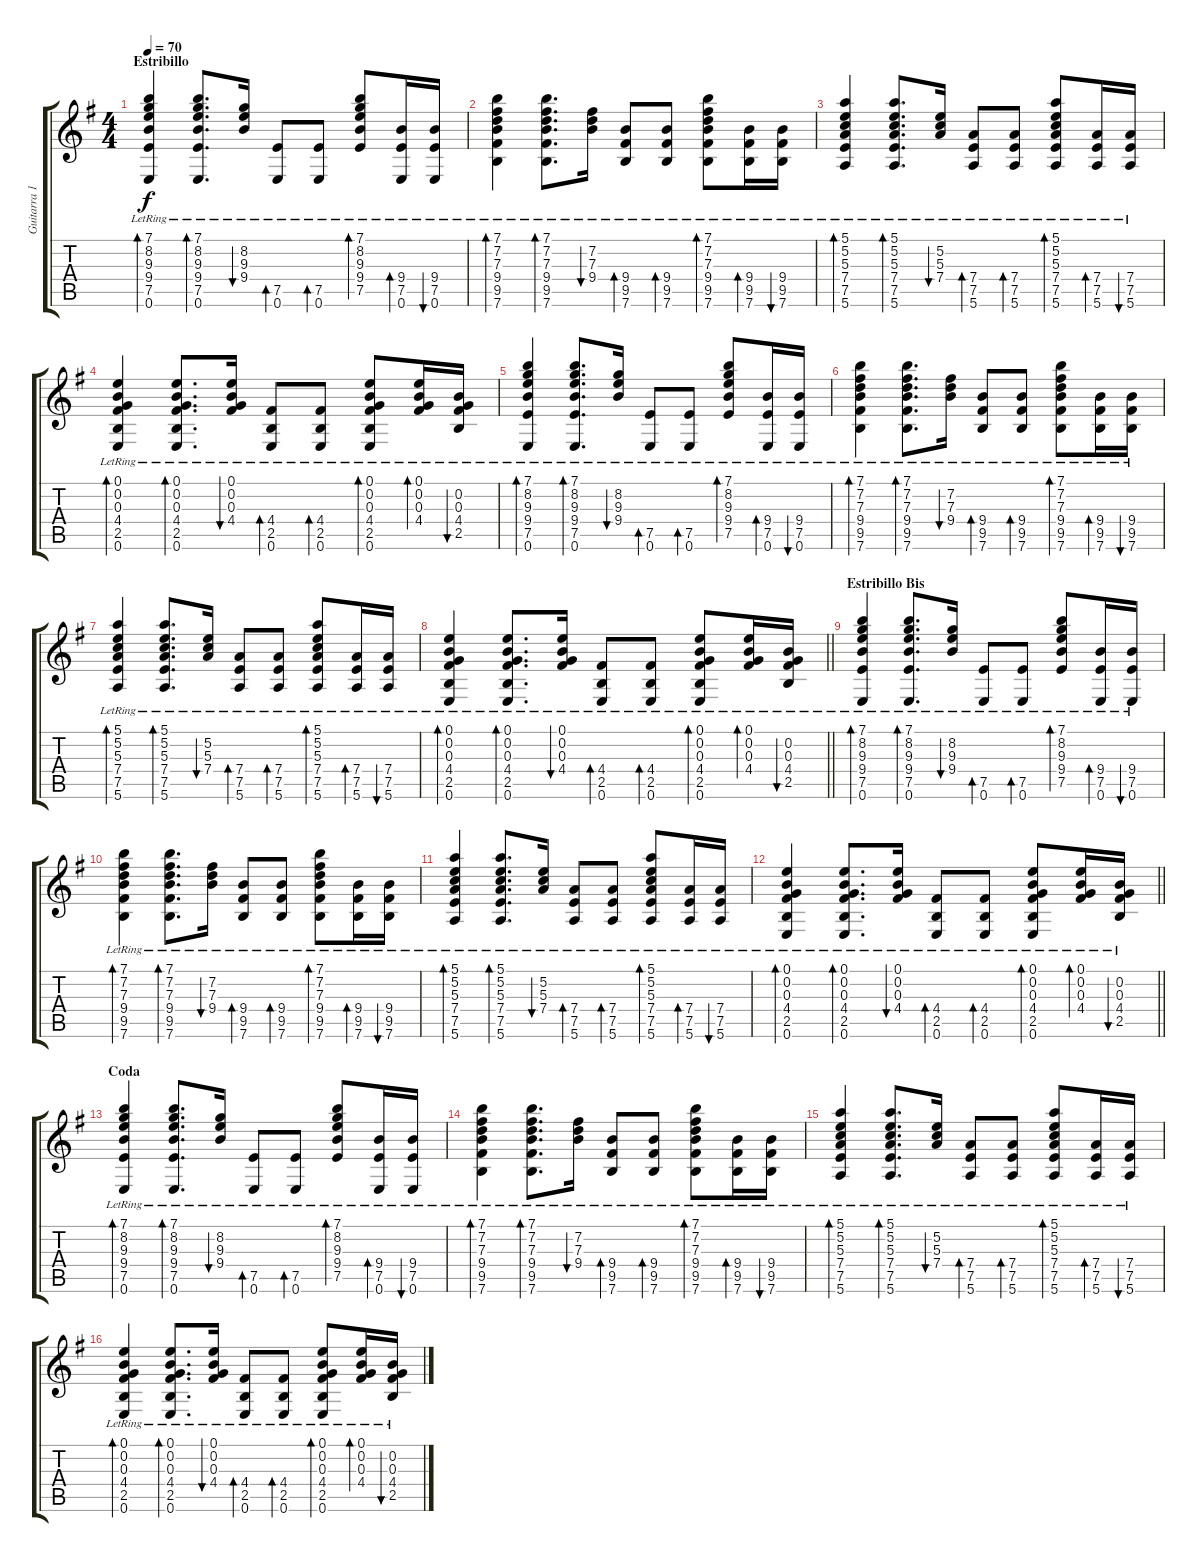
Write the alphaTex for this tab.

\track ("Guitarra 1" "Guitarra 1") {instrument electricguitarjazz}
\staff {score tabs}
\tuning (E4 B3 G3 D3 A2 E2) {hide}
\ts (4 4)
\section ("" "Estribillo")
\tempo 70
\clef g2
\ks g
(7.1{lr} 8.2{lr} 9.3{lr} 9.4{lr} 7.5{lr} 0.6{lr}).4{bd 30 dy f volume 10 instrument acousticguitarsteel} (7.1{lr} 8.2{lr} 9.3{lr} 9.4{lr} 7.5{lr} 0.6{lr}).8{d bd 30} (8.2{lr} 9.3{lr} 9.4{lr}).16{bu 30} (7.5{lr} 0.6{lr}).8{bd 30} (7.5{lr} 0.6{lr}).8{bd 30} (7.1{lr} 8.2{lr} 9.3{lr} 9.4{lr} 7.5{lr}).8{bd 30} (9.4{lr} 7.5{lr} 0.6{lr}).16{bd 30} (9.4{lr} 7.5{lr} 0.6{lr}).16{bu 30} |
(7.1{lr} 7.2{lr} 7.3{lr} 9.4{lr} 9.5{lr} 7.6{lr}).4{bd 30} (7.1{lr} 7.2{lr} 7.3{lr} 9.4{lr} 9.5{lr} 7.6{lr}).8{d bd 30} (7.2{lr} 7.3{lr} 9.4{lr}).16{bu 30} (9.4{lr} 9.5{lr} 7.6{lr}).8{bd 30} (9.4{lr} 9.5{lr} 7.6{lr}).8{bd 30} (7.1{lr} 7.2{lr} 7.3{lr} 9.4{lr} 9.5{lr} 7.6{lr}).8{bd 30} (9.4{lr} 9.5{lr} 7.6{lr}).16{bd 30} (9.4{lr} 9.5{lr} 7.6{lr}).16{bu 30} |
(5.1{lr} 5.2{lr} 5.3{lr} 7.4{lr} 7.5{lr} 5.6{lr}).4{bd 30} (5.1{lr} 5.2{lr} 5.3{lr} 7.4{lr} 7.5{lr} 5.6{lr}).8{d bd 30} (5.2{lr} 5.3{lr} 7.4{lr}).16{bu 30} (7.4{lr} 7.5{lr} 5.6{lr}).8{bd 30} (7.4{lr} 7.5{lr} 5.6{lr}).8{bd 30} (5.1{lr} 5.2{lr} 5.3{lr} 7.4{lr} 7.5{lr} 5.6{lr}).8{bd 30} (7.4{lr} 7.5{lr} 5.6{lr}).16{bd 30} (7.4{lr} 7.5{lr} 5.6{lr}).16{bu 30} |
(0.1{lr} 0.2{lr} 0.3{lr} 4.4{lr} 2.5{lr} 0.6{lr}).4{bd 30} (0.1{lr} 0.2{lr} 0.3{lr} 4.4{lr} 2.5{lr} 0.6{lr}).8{d bd 30} (0.1{lr} 0.2{lr} 0.3{lr} 4.4{lr}).16{bu 30} (4.4{lr} 2.5{lr} 0.6{lr}).8{bd 30} (4.4{lr} 2.5{lr} 0.6{lr}).8{bd 30} (0.1{lr} 0.2{lr} 0.3{lr} 4.4{lr} 2.5{lr} 0.6{lr}).8{bd 30} (0.1{lr} 0.2{lr} 0.3{lr} 4.4{lr}).16{bd 30} (0.2{lr} 0.3{lr} 4.4{lr} 2.5{lr}).16{bu 30} |
(7.1{lr} 8.2{lr} 9.3{lr} 9.4{lr} 7.5{lr} 0.6{lr}).4{bd 30} (7.1{lr} 8.2{lr} 9.3{lr} 9.4{lr} 7.5{lr} 0.6{lr}).8{d bd 30} (8.2{lr} 9.3{lr} 9.4{lr}).16{bu 30} (7.5{lr} 0.6{lr}).8{bd 30} (7.5{lr} 0.6{lr}).8{bd 30} (7.1{lr} 8.2{lr} 9.3{lr} 9.4{lr} 7.5{lr}).8{bd 30} (9.4{lr} 7.5{lr} 0.6{lr}).16{bd 30} (9.4{lr} 7.5{lr} 0.6{lr}).16{bu 30} |
(7.1{lr} 7.2{lr} 7.3{lr} 9.4{lr} 9.5{lr} 7.6{lr}).4{bd 30} (7.1{lr} 7.2{lr} 7.3{lr} 9.4{lr} 9.5{lr} 7.6{lr}).8{d bd 30} (7.2{lr} 7.3{lr} 9.4{lr}).16{bu 30} (9.4{lr} 9.5{lr} 7.6{lr}).8{bd 30} (9.4{lr} 9.5{lr} 7.6{lr}).8{bd 30} (7.1{lr} 7.2{lr} 7.3{lr} 9.4{lr} 9.5{lr} 7.6{lr}).8{bd 30} (9.4{lr} 9.5{lr} 7.6{lr}).16{bd 30} (9.4{lr} 9.5{lr} 7.6{lr}).16{bu 30} |
(5.1{lr} 5.2{lr} 5.3{lr} 7.4{lr} 7.5{lr} 5.6{lr}).4{bd 30} (5.1{lr} 5.2{lr} 5.3{lr} 7.4{lr} 7.5{lr} 5.6{lr}).8{d bd 30} (5.2{lr} 5.3{lr} 7.4{lr}).16{bu 30} (7.4{lr} 7.5{lr} 5.6{lr}).8{bd 30} (7.4{lr} 7.5{lr} 5.6{lr}).8{bd 30} (5.1{lr} 5.2{lr} 5.3{lr} 7.4{lr} 7.5{lr} 5.6{lr}).8{bd 30} (7.4{lr} 7.5{lr} 5.6{lr}).16{bd 30} (7.4{lr} 7.5{lr} 5.6{lr}).16{bu 30} |
\barLineRight lightlight
(0.1{lr} 0.2{lr} 0.3{lr} 4.4{lr} 2.5{lr} 0.6{lr}).4{bd 30} (0.1{lr} 0.2{lr} 0.3{lr} 4.4{lr} 2.5{lr} 0.6{lr}).8{d bd 30} (0.1{lr} 0.2{lr} 0.3{lr} 4.4{lr}).16{bu 30} (4.4{lr} 2.5{lr} 0.6{lr}).8{bd 30} (4.4{lr} 2.5{lr} 0.6{lr}).8{bd 30} (0.1{lr} 0.2{lr} 0.3{lr} 4.4{lr} 2.5{lr} 0.6{lr}).8{bd 30} (0.1{lr} 0.2{lr} 0.3{lr} 4.4{lr}).16{bd 30} (0.2{lr} 0.3{lr} 4.4{lr} 2.5{lr}).16{bu 30} |
\section ("" "Estribillo Bis")
(7.1{lr} 8.2{lr} 9.3{lr} 9.4{lr} 7.5{lr} 0.6{lr}).4{bd 30} (7.1{lr} 8.2{lr} 9.3{lr} 9.4{lr} 7.5{lr} 0.6{lr}).8{d bd 30} (8.2{lr} 9.3{lr} 9.4{lr}).16{bu 30} (7.5{lr} 0.6{lr}).8{bd 30} (7.5{lr} 0.6{lr}).8{bd 30} (7.1{lr} 8.2{lr} 9.3{lr} 9.4{lr} 7.5{lr}).8{bd 30} (9.4{lr} 7.5{lr} 0.6{lr}).16{bd 30} (9.4{lr} 7.5{lr} 0.6{lr}).16{bu 30} |
(7.1{lr} 7.2{lr} 7.3{lr} 9.4{lr} 9.5{lr} 7.6{lr}).4{bd 30} (7.1{lr} 7.2{lr} 7.3{lr} 9.4{lr} 9.5{lr} 7.6{lr}).8{d bd 30} (7.2{lr} 7.3{lr} 9.4{lr}).16{bu 30} (9.4{lr} 9.5{lr} 7.6{lr}).8{bd 30} (9.4{lr} 9.5{lr} 7.6{lr}).8{bd 30} (7.1{lr} 7.2{lr} 7.3{lr} 9.4{lr} 9.5{lr} 7.6{lr}).8{bd 30} (9.4{lr} 9.5{lr} 7.6{lr}).16{bd 30} (9.4{lr} 9.5{lr} 7.6{lr}).16{bu 30} |
(5.1{lr} 5.2{lr} 5.3{lr} 7.4{lr} 7.5{lr} 5.6{lr}).4{bd 30} (5.1{lr} 5.2{lr} 5.3{lr} 7.4{lr} 7.5{lr} 5.6{lr}).8{d bd 30} (5.2{lr} 5.3{lr} 7.4{lr}).16{bu 30} (7.4{lr} 7.5{lr} 5.6{lr}).8{bd 30} (7.4{lr} 7.5{lr} 5.6{lr}).8{bd 30} (5.1{lr} 5.2{lr} 5.3{lr} 7.4{lr} 7.5{lr} 5.6{lr}).8{bd 30} (7.4{lr} 7.5{lr} 5.6{lr}).16{bd 30} (7.4{lr} 7.5{lr} 5.6{lr}).16{bu 30} |
\barLineRight lightlight
(0.1{lr} 0.2{lr} 0.3{lr} 4.4{lr} 2.5{lr} 0.6{lr}).4{bd 30} (0.1{lr} 0.2{lr} 0.3{lr} 4.4{lr} 2.5{lr} 0.6{lr}).8{d bd 30} (0.1{lr} 0.2{lr} 0.3{lr} 4.4{lr}).16{bu 30} (4.4{lr} 2.5{lr} 0.6{lr}).8{bd 30} (4.4{lr} 2.5{lr} 0.6{lr}).8{bd 30} (0.1{lr} 0.2{lr} 0.3{lr} 4.4{lr} 2.5{lr} 0.6{lr}).8{bd 30} (0.1{lr} 0.2{lr} 0.3{lr} 4.4{lr}).16{bd 30} (0.2{lr} 0.3{lr} 4.4{lr} 2.5{lr}).16{bu 30} |
\section ("" "Coda")
(7.1{lr} 8.2{lr} 9.3{lr} 9.4{lr} 7.5{lr} 0.6{lr}).4{bd 30} (7.1{lr} 8.2{lr} 9.3{lr} 9.4{lr} 7.5{lr} 0.6{lr}).8{d bd 30} (8.2{lr} 9.3{lr} 9.4{lr}).16{bu 30} (7.5{lr} 0.6{lr}).8{bd 30} (7.5{lr} 0.6{lr}).8{bd 30} (7.1{lr} 8.2{lr} 9.3{lr} 9.4{lr} 7.5{lr}).8{bd 30} (9.4{lr} 7.5{lr} 0.6{lr}).16{bd 30} (9.4{lr} 7.5{lr} 0.6{lr}).16{bu 30} |
(7.1{lr} 7.2{lr} 7.3{lr} 9.4{lr} 9.5{lr} 7.6{lr}).4{bd 30} (7.1{lr} 7.2{lr} 7.3{lr} 9.4{lr} 9.5{lr} 7.6{lr}).8{d bd 30} (7.2{lr} 7.3{lr} 9.4{lr}).16{bu 30} (9.4{lr} 9.5{lr} 7.6{lr}).8{bd 30} (9.4{lr} 9.5{lr} 7.6{lr}).8{bd 30} (7.1{lr} 7.2{lr} 7.3{lr} 9.4{lr} 9.5{lr} 7.6{lr}).8{bd 30} (9.4{lr} 9.5{lr} 7.6{lr}).16{bd 30} (9.4{lr} 9.5{lr} 7.6{lr}).16{bu 30} |
(5.1{lr} 5.2{lr} 5.3{lr} 7.4{lr} 7.5{lr} 5.6{lr}).4{bd 30} (5.1{lr} 5.2{lr} 5.3{lr} 7.4{lr} 7.5{lr} 5.6{lr}).8{d bd 30} (5.2{lr} 5.3{lr} 7.4{lr}).16{bu 30} (7.4{lr} 7.5{lr} 5.6{lr}).8{bd 30} (7.4{lr} 7.5{lr} 5.6{lr}).8{bd 30} (5.1{lr} 5.2{lr} 5.3{lr} 7.4{lr} 7.5{lr} 5.6{lr}).8{bd 30} (7.4{lr} 7.5{lr} 5.6{lr}).16{bd 30} (7.4{lr} 7.5{lr} 5.6{lr}).16{bu 30} |
(0.1{lr} 0.2{lr} 0.3{lr} 4.4{lr} 2.5{lr} 0.6{lr}).4{bd 30} (0.1{lr} 0.2{lr} 0.3{lr} 4.4{lr} 2.5{lr} 0.6{lr}).8{d bd 30} (0.1{lr} 0.2{lr} 0.3{lr} 4.4{lr}).16{bu 30} (4.4{lr} 2.5{lr} 0.6{lr}).8{bd 30} (4.4{lr} 2.5{lr} 0.6{lr}).8{bd 30} (0.1{lr} 0.2{lr} 0.3{lr} 4.4{lr} 2.5{lr} 0.6{lr}).8{bd 30} (0.1{lr} 0.2{lr} 0.3{lr} 4.4{lr}).16{bd 30} (0.2{lr} 0.3{lr} 4.4{lr} 2.5{lr}).16{bu 30}
